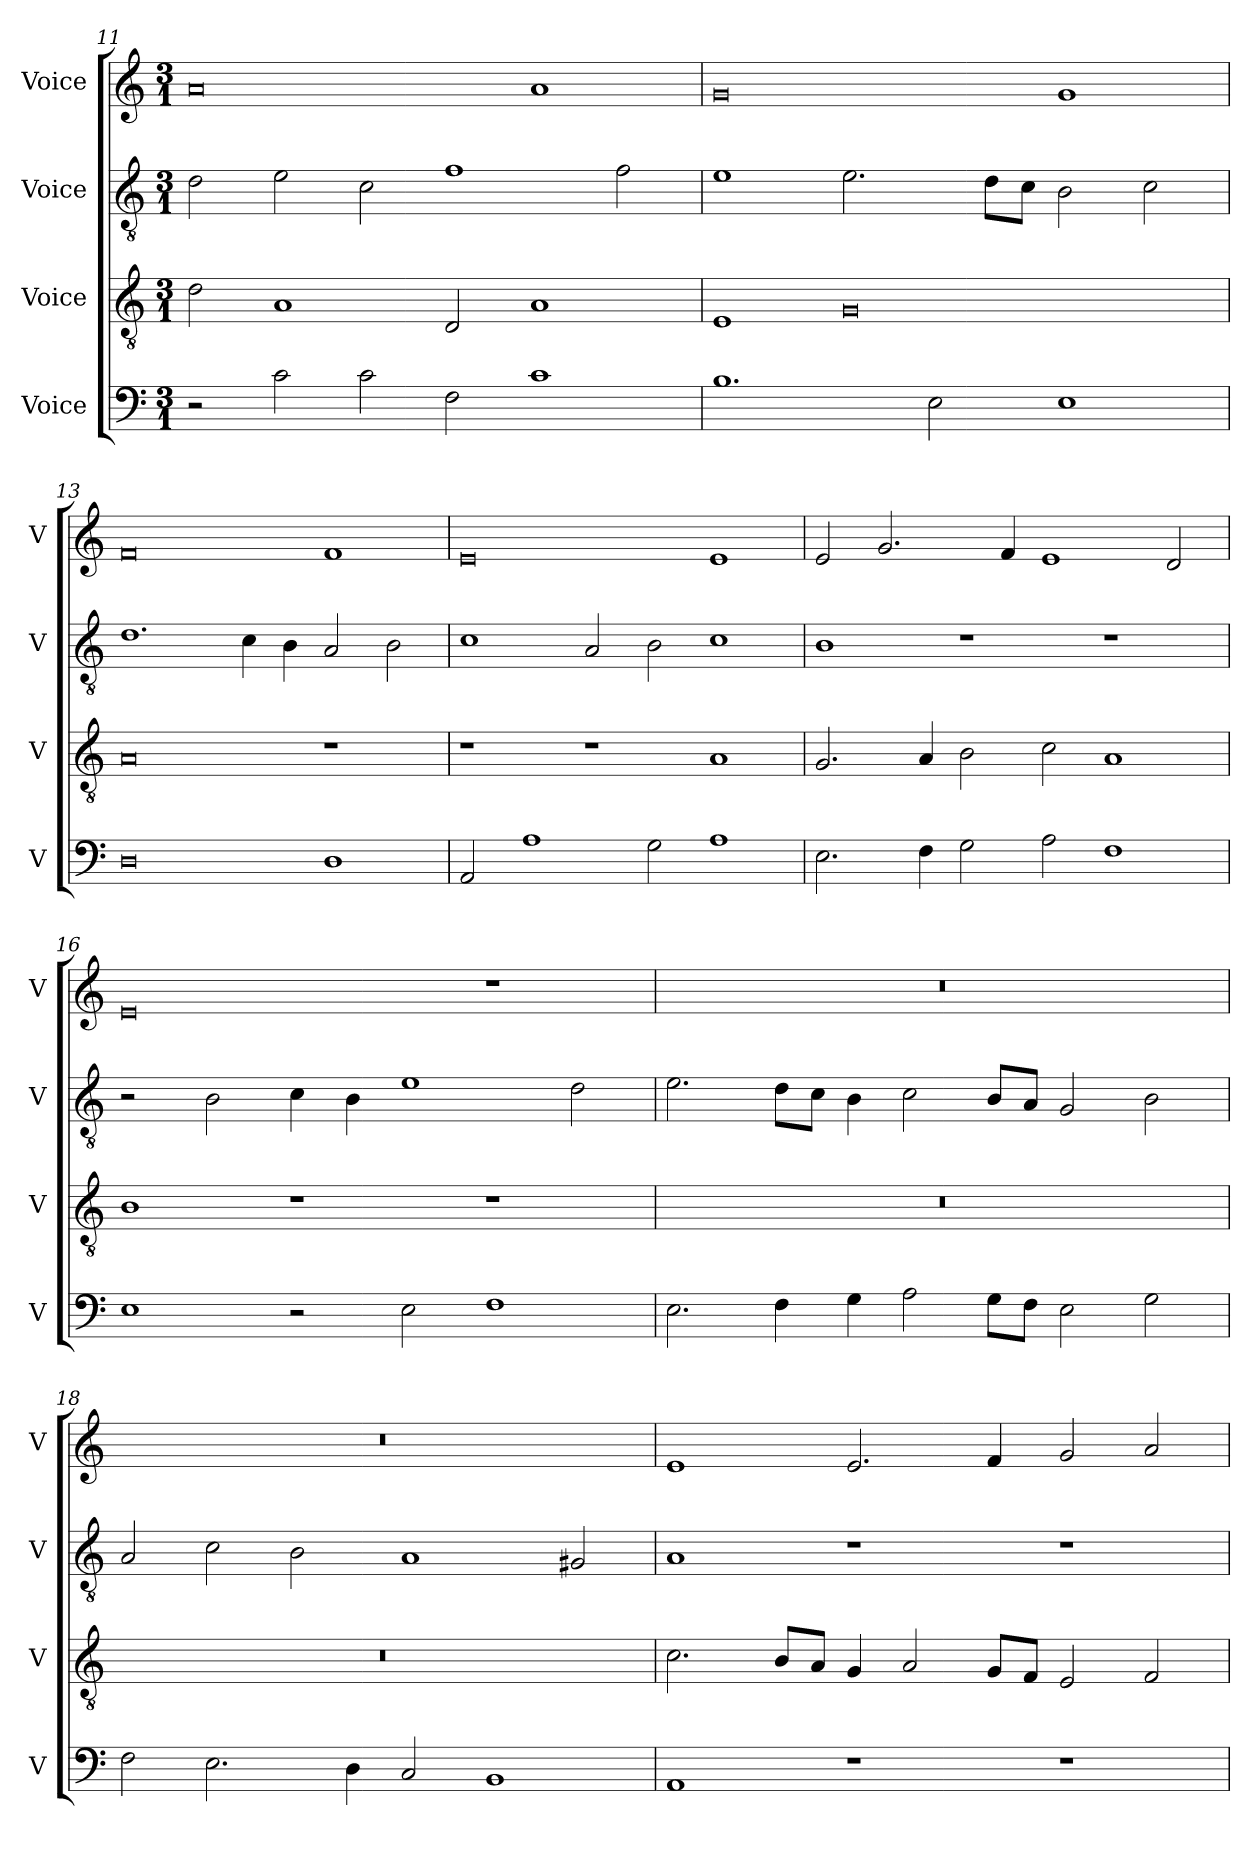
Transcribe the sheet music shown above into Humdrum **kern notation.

**kern	**kern	**kern	**kern
*part4	*part3	*part2	*part1
*staff4	*staff3	*staff2	*staff1
*I"Voice	*I"Voice	*I"Voice	*I"Voice
*I'V	*I'V	*I'V	*I'V
!!LO:LB:g=z
*clefF4	*clefGv2	*clefGv2	*clefG2
*k[]	*k[]	*k[]	*k[]
*M3/1	*M3/1	*M3/1	*M3/1
=11	=11	=11	=11
2r	2d\	2d\	0a
2c\	1A	2e\	.
2c\	.	2c\	.
2F\	2D/	1f	.
1c	1A	.	1a
.	.	2f\	.
=12	=12	=12	=12
1.B	1E	1e	0g
.	0G	2.e\	.
2E\	.	.	.
.	.	8d\L	.
.	.	8c\J	.
1E	.	2B\	1g
.	.	2c\	.
=13	=13	=13	=13
0D	0A	1.d	0f
.	.	4c\	.
.	.	4B\	.
1D	1r	2A/	1f
.	.	2B\	.
!!LO:LB:g=z
=14	=14	=14	=14
2AA/	1r	1c	0e
1A	.	.	.
.	1r	2A/	.
2G\	.	2B\	.
1A	1A	1c	1e
=15	=15	=15	=15
2.E\	2.G/	1B	2e/
.	.	.	2.g/
4F\	4A/	.	.
2G\	2B\	1r	.
.	.	.	4f/
2A\	2c\	.	1e
1F	1A	1r	.
.	.	.	2d/
!!LO:LB:g=z
=16	=16	=16	=16
1E	1B	2r	0e
.	.	2B\	.
2r	1r	4c\	.
.	.	4B\	.
2E\	.	1e	.
1F	1r	.	1r
.	.	2d\	.
=17	=17	=17	=17
2.E\	0.r	2.e\	0.r
4F\	.	8d\L	.
.	.	8c\J	.
4G\	.	4B\	.
2A\	.	2c\	.
8G\L	.	8B/L	.
8F\J	.	8A/J	.
2E\	.	2G/	.
2G\	.	2B\	.
!!LO:PB:g=z
=18	=18	=18	=18
2F\	0.r	2A/	0.r
2.E\	.	2c\	.
.	.	2B\	.
4D\	.	.	.
2C/	.	1A	.
1BB	.	.	.
.	.	2G#X/	.
=19	=19	=19	=19
1AA	2.c\	1A	1e
.	8B/L	.	.
.	8A/J	.	.
1r	4G/	1r	2.e/
.	2A/	.	.
.	8G/L	.	4f/
.	8F/J	.	.
1r	2E/	1r	2g/
.	2F/	.	2a/
=	=	=	=
*-	*-	*-	*-
